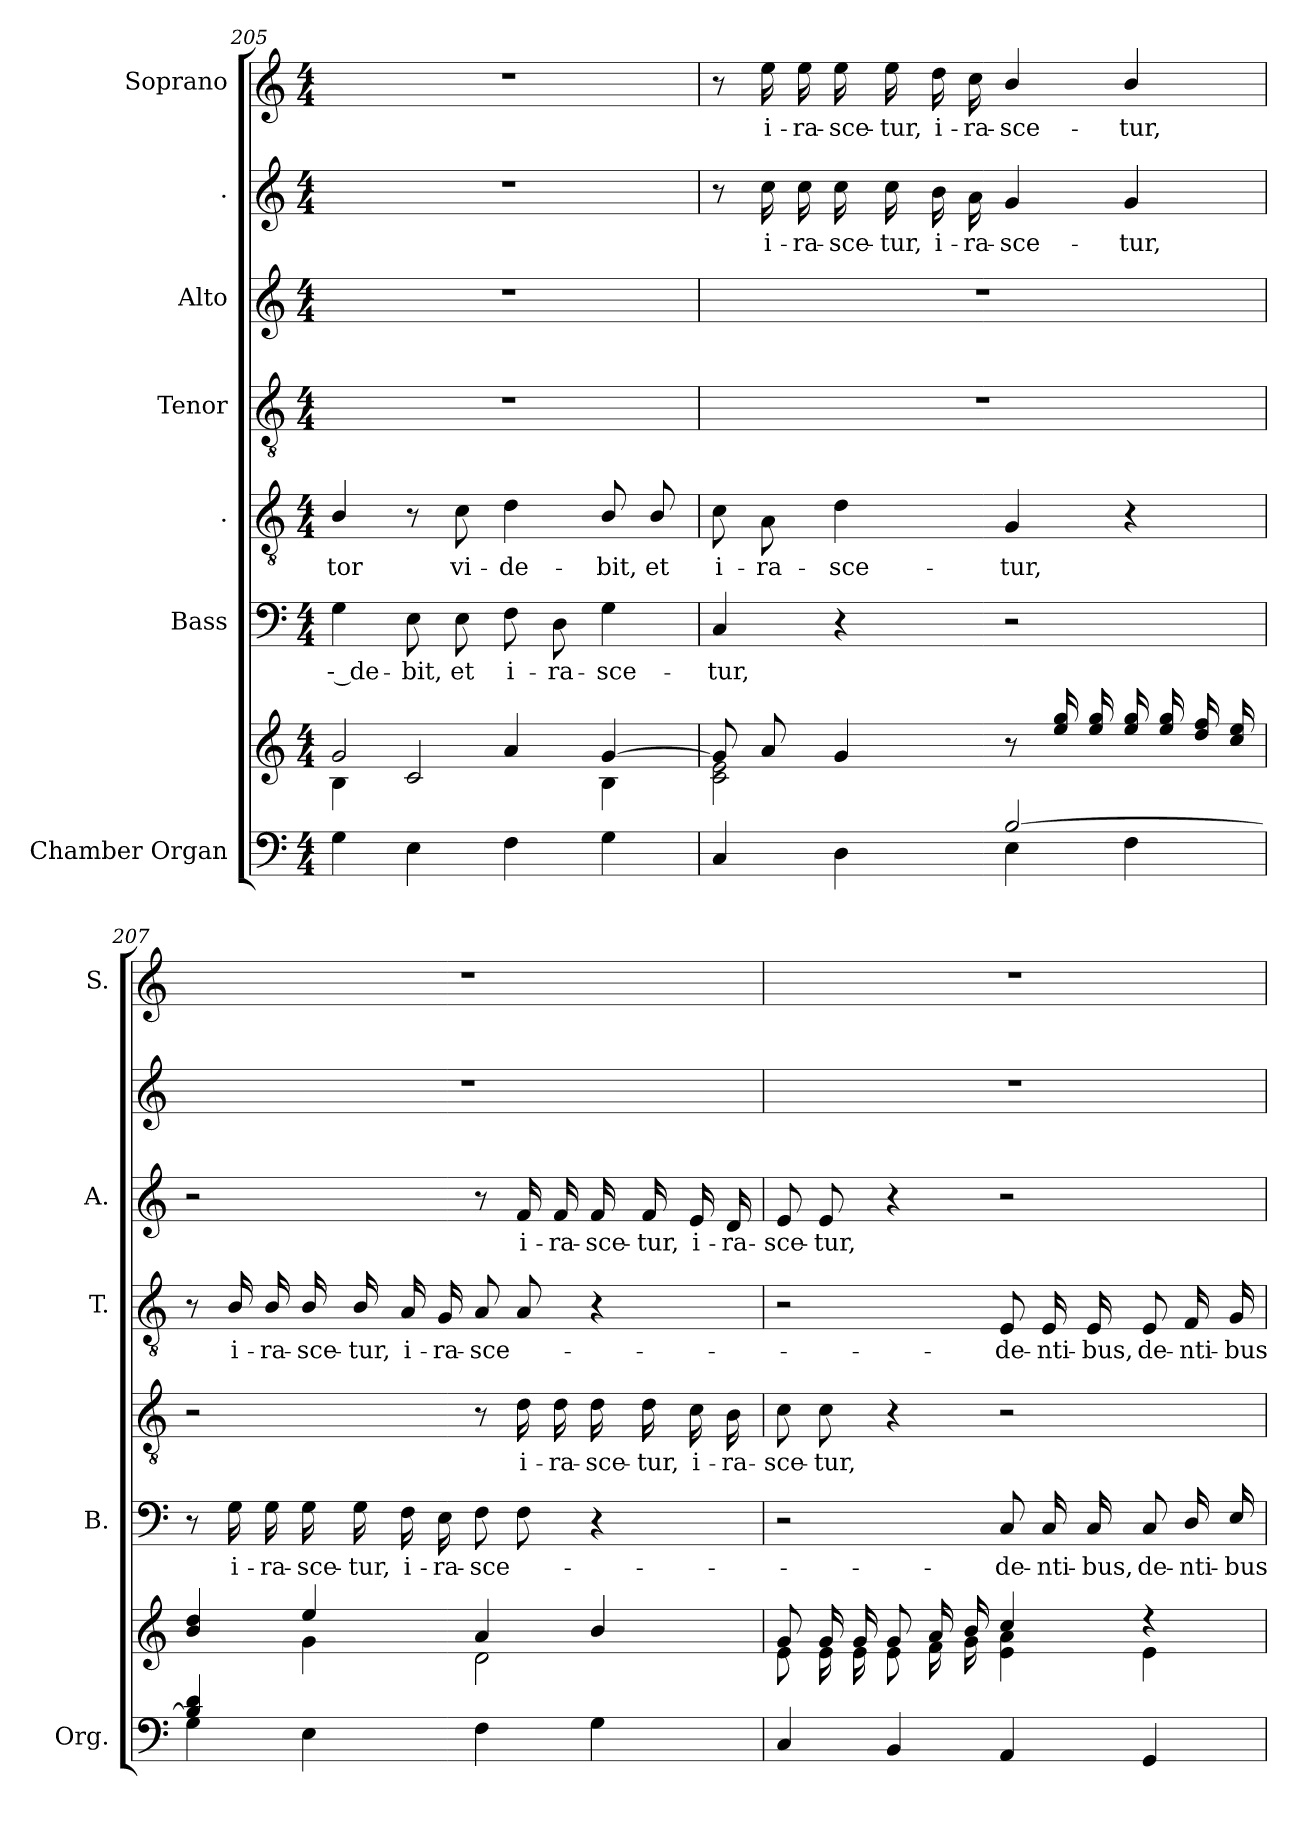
**kern	**kern	**kern	**text	**kern	**text	**kern	**text	**kern	**text	**kern	**text	**kern	**text
*part7	*part7	*part6	*part6	*part5	*part5	*part4	*part4	*part3	*part3	*part2	*part2	*part1	*part1
*staff8	*staff7	*staff6	*staff6	*staff5	*staff5	*staff4	*staff4	*staff3	*staff3	*staff2	*staff2	*staff1	*staff1
*I"Chamber  Organ	*	*I"Bass	*	*I".	*	*I"Tenor	*	*I"Alto	*	*I".	*	*I"Soprano	*
*I'Org.	*	*I'B.	*	*	*	*I'T.	*	*I'A.	*	*	*	*I'S.	*
*clefF4	*clefG2	*clefF4	*	*clefGv2	*	*clefGv2	*	*clefG2	*	*clefG2	*	*clefG2	*
*	*	*	*	*ITrd7c12	*	*ITrd7c12	*	*	*	*	*	*	*
*k[]	*k[]	*k[]	*	*k[]	*	*k[]	*	*k[]	*	*k[]	*	*k[]	*
*C:	*C:	*C:	*	*C:	*	*C:	*	*C:	*	*C:	*	*C:	*
*M4/4	*M4/4	*M4/4	*	*M4/4	*	*M4/4	*	*M4/4	*	*M4/4	*	*M4/4	*
=205	=205	=205	=205	=205	=205	=205	=205	=205	=205	=205	=205	=205	=205
*	*^	*	*	*	*	*	*	*	*	*	*	*	*
!	!	!	!	!LO:LY:b:color=#000000	!	!	!	!	!	!	!	!	!	!
!	!	!	!	!	!	!LO:LY:b:color=#000000	!	!	!	!	!	!	!	!
4Gi\	2gi/	4Bi\	4Gi\	-- de-	4BBi/	-tor	1r	.	1r	.	1r	.	1r	.
!	!	!	!	!LO:LY:b:color=#000000	!	!	!	!	!	!	!	!	!	!
4Ei\	.	2ci/	8Ei\	-bit,	8r	.	.	.	.	.	.	.	.	.
!	!	!	!	!LO:LY:b:color=#000000	!	!	!	!	!	!	!	!	!	!
!	!	!	!	!	!	!LO:LY:b:color=#000000	!	!	!	!	!	!	!	!
.	.	.	8Ei\	et	8Ci\	vi-	.	.	.	.	.	.	.	.
!	!	!	!	!LO:LY:b:color=#000000	!	!	!	!	!	!	!	!	!	!
!	!	!	!	!	!	!LO:LY:b:color=#000000	!	!	!	!	!	!	!	!
4Fi\	4ai/	.	8Fi\	i-	4Di\	-de-	.	.	.	.	.	.	.	.
!	!	!	!	!LO:LY:b:color=#000000	!	!	!	!	!	!	!	!	!	!
.	.	.	8Di\	-ra-	.	.	.	.	.	.	.	.	.	.
!	!	!	!	!LO:LY:b:color=#000000	!	!	!	!	!	!	!	!	!	!
!	!	!	!	!	!	!LO:LY:b:color=#000000	!	!	!	!	!	!	!	!
4Gi\	[4gi/	4Bi\	4Gi\	-sce-	8BBi/	-bit,	.	.	.	.	.	.	.	.
!	!	!	!	!	!	!LO:LY:b:color=#000000	!	!	!	!	!	!	!	!
.	.	.	.	.	8BBi/	et	.	.	.	.	.	.	.	.
=206	=206	=206	=206	=206	=206	=206	=206	=206	=206	=206	=206	=206	=206	=206
*^	*	*	*	*	*	*	*	*	*	*	*	*	*	*
!	!	!	!	!	!LO:LY:b:color=#000000	!	!	!	!	!	!	!	!	!	!
!	!	!	!	!	!	!	!LO:LY:b:color=#000000	!	!	!	!	!	!	!	!
2ryy	4Ci/	8gi/]	2ci\ 2ei	4Ci/	-tur,	8Ci\	i-	1r	.	1r	.	8r	.	8r	.
!	!	!	!	!	!	!	!LO:LY:b:color=#000000	!	!	!	!	!	!	!	!
!	!	!	!	!	!	!	!	!	!	!	!	!	!LO:LY:b:color=#000000	!	!
!	!	!	!	!	!	!	!	!	!	!	!	!	!	!	!LO:LY:b:color=#000000
.	.	8ai/	.	.	.	8AAi\	-ra-	.	.	.	.	16cci\	i-	16eei\	i-
!	!	!	!	!	!	!	!	!	!	!	!	!	!LO:LY:b:color=#000000	!	!
!	!	!	!	!	!	!	!	!	!	!	!	!	!	!	!LO:LY:b:color=#000000
.	.	.	.	.	.	.	.	.	.	.	.	16cci\	-ra-	16eei\	-ra-
!	!	!	!	!	!	!	!LO:LY:b:color=#000000	!	!	!	!	!	!	!	!
!	!	!	!	!	!	!	!	!	!	!	!	!	!LO:LY:b:color=#000000	!	!
!	!	!	!	!	!	!	!	!	!	!	!	!	!	!	!LO:LY:b:color=#000000
.	4Di\	4gi/	.	4r	.	4Di\	-sce-	.	.	.	.	16cci\	-sce-	16eei\	-sce-
!	!	!	!	!	!	!	!	!	!	!	!	!	!LO:LY:b:color=#000000	!	!
!	!	!	!	!	!	!	!	!	!	!	!	!	!	!	!LO:LY:b:color=#000000
.	.	.	.	.	.	.	.	.	.	.	.	16cci\	-tur,	16eei\	-tur,
!	!	!	!	!	!	!	!	!	!	!	!	!	!LO:LY:b:color=#000000	!	!
!	!	!	!	!	!	!	!	!	!	!	!	!	!	!	!LO:LY:b:color=#000000
.	.	.	.	.	.	.	.	.	.	.	.	16bi\	i-	16ddi\	i-
!	!	!	!	!	!	!	!	!	!	!	!	!	!LO:LY:b:color=#000000	!	!
!	!	!	!	!	!	!	!	!	!	!	!	!	!	!	!LO:LY:b:color=#000000
.	.	.	.	.	.	.	.	.	.	.	.	16ai\	-ra-	16cci\	-ra-
!	!	!	!	!	!	!	!LO:LY:b:color=#000000	!	!	!	!	!	!	!	!
!	!	!	!	!	!	!	!	!	!	!	!	!	!LO:LY:b:color=#000000	!	!
!	!	!	!	!	!	!	!	!	!	!	!	!	!	!	!LO:LY:b:color=#000000
[2Bi/	4Ei\	8r	2ryy	2r	.	4GGi/	-tur,	.	.	.	.	4gi/	-sce-	4bi/	-sce-
.	.	16eei/ 16ggi	.	.	.	.	.	.	.	.	.	.	.	.	.
.	.	16eei/ 16ggi	.	.	.	.	.	.	.	.	.	.	.	.	.
!	!	!	!	!	!	!	!	!	!	!	!	!	!LO:LY:b:color=#000000	!	!
!	!	!	!	!	!	!	!	!	!	!	!	!	!	!	!LO:LY:b:color=#000000
.	4Fi\	16eei/ 16ggi	.	.	.	4r	.	.	.	.	.	4gi/	-tur,	4bi/	-tur,
.	.	16eei/ 16ggi	.	.	.	.	.	.	.	.	.	.	.	.	.
.	.	16ddi/ 16ffi	.	.	.	.	.	.	.	.	.	.	.	.	.
.	.	16cci/ 16eei	.	.	.	.	.	.	.	.	.	.	.	.	.
!!LO:LB:g=z
=207	=207	=207	=207	=207	=207	=207	=207	=207	=207	=207	=207	=207	=207	=207	=207
4Bi/] 4di	4Gi\	4bi/ 4ddi	4ryy	8r	.	2r	.	8r	.	2r	.	1r	.	1r	.
!	!	!	!	!	!LO:LY:b:color=#000000	!	!	!	!	!	!	!	!	!	!
!	!	!	!	!	!	!	!	!	!LO:LY:b:color=#000000	!	!	!	!	!	!
.	.	.	.	16Gi\	i-	.	.	16BBi/	i-	.	.	.	.	.	.
!	!	!	!	!	!LO:LY:b:color=#000000	!	!	!	!	!	!	!	!	!	!
!	!	!	!	!	!	!	!	!	!LO:LY:b:color=#000000	!	!	!	!	!	!
.	.	.	.	16Gi\	-ra-	.	.	16BBi/	-ra-	.	.	.	.	.	.
!	!	!	!	!	!LO:LY:b:color=#000000	!	!	!	!	!	!	!	!	!	!
!	!	!	!	!	!	!	!	!	!LO:LY:b:color=#000000	!	!	!	!	!	!
2.ryy	4Ei\	4eei/	4gi\	16Gi\	-sce-	.	.	16BBi/	-sce-	.	.	.	.	.	.
!	!	!	!	!	!LO:LY:b:color=#000000	!	!	!	!	!	!	!	!	!	!
!	!	!	!	!	!	!	!	!	!LO:LY:b:color=#000000	!	!	!	!	!	!
.	.	.	.	16Gi\	-tur,	.	.	16BBi/	-tur,	.	.	.	.	.	.
!	!	!	!	!	!LO:LY:b:color=#000000	!	!	!	!	!	!	!	!	!	!
!	!	!	!	!	!	!	!	!	!LO:LY:b:color=#000000	!	!	!	!	!	!
.	.	.	.	16Fi\	i-	.	.	16AAi/	i-	.	.	.	.	.	.
!	!	!	!	!	!LO:LY:b:color=#000000	!	!	!	!	!	!	!	!	!	!
!	!	!	!	!	!	!	!	!	!LO:LY:b:color=#000000	!	!	!	!	!	!
.	.	.	.	16Ei\	-ra-	.	.	16GGi/	-ra-	.	.	.	.	.	.
!	!	!	!	!	!LO:LY:b:color=#000000	!	!	!	!	!	!	!	!	!	!
!	!	!	!	!	!	!	!	!	!LO:LY:b:color=#000000	!	!	!	!	!	!
.	4Fi\	4ai/	2di\	8Fi\	-sce-	8r	.	8AAi/	-sce-	8r	.	.	.	.	.
!	!	!	!	!	!	!	!LO:LY:b:color=#000000	!	!	!	!	!	!	!	!
!	!	!	!	!	!	!	!	!	!	!	!LO:LY:b:color=#000000	!	!	!	!
.	.	.	.	8Fi\	.	16Di\	i-	8AAi/	.	16fi/	i-	.	.	.	.
!	!	!	!	!	!	!	!LO:LY:b:color=#000000	!	!	!	!	!	!	!	!
!	!	!	!	!	!	!	!	!	!	!	!LO:LY:b:color=#000000	!	!	!	!
.	.	.	.	.	.	16Di\	-ra-	.	.	16fi/	-ra-	.	.	.	.
!	!	!	!	!	!LO:LY:b:color=#000000	!	!	!	!	!	!	!	!	!	!
!	!	!	!	!	!	!	!LO:LY:b:color=#000000	!	!	!	!	!	!	!	!
!	!	!	!	!	!	!	!	!	!LO:LY:b:color=#000000	!	!	!	!	!	!
!	!	!	!	!	!	!	!	!	!	!	!LO:LY:b:color=#000000	!	!	!	!
.	4Gi\	4bi/	.	4r	-tur,	16Di\	-sce-	4r	-tur,	16fi/	-sce-	.	.	.	.
!	!	!	!	!	!	!	!LO:LY:b:color=#000000	!	!	!	!	!	!	!	!
!	!	!	!	!	!	!	!	!	!	!	!LO:LY:b:color=#000000	!	!	!	!
.	.	.	.	.	.	16Di\	-tur,	.	.	16fi/	-tur,	.	.	.	.
!	!	!	!	!	!	!	!LO:LY:b:color=#000000	!	!	!	!	!	!	!	!
!	!	!	!	!	!	!	!	!	!	!	!LO:LY:b:color=#000000	!	!	!	!
.	.	.	.	.	.	16Ci\	i-	.	.	16ei/	i-	.	.	.	.
!	!	!	!	!	!	!	!LO:LY:b:color=#000000	!	!	!	!	!	!	!	!
!	!	!	!	!	!	!	!	!	!	!	!LO:LY:b:color=#000000	!	!	!	!
.	.	.	.	.	.	16BBi\	-ra-	.	.	16di/	-ra-	.	.	.	.
*v	*v	*	*	*	*	*	*	*	*	*	*	*	*	*	*
=208	=208	=208	=208	=208	=208	=208	=208	=208	=208	=208	=208	=208	=208	=208
!	!	!	!	!	!	!LO:LY:b:color=#000000	!	!	!	!	!	!	!	!
!	!	!	!	!	!	!	!	!	!	!LO:LY:b:color=#000000	!	!	!	!
4Ci/	8gi/	8ei\	2r	.	8Ci\	-sce-	2r	.	8ei/	-sce-	1r	.	1r	.
!	!	!	!	!	!	!LO:LY:b:color=#000000	!	!	!	!	!	!	!	!
!	!	!	!	!	!	!	!	!	!	!LO:LY:b:color=#000000	!	!	!	!
.	16gi/	16ei\	.	.	8Ci\	-tur,	.	.	8ei/	-tur,	.	.	.	.
.	16gi/	16ei\	.	.	.	.	.	.	.	.	.	.	.	.
4BBi/	8gi/	8ei\	.	.	4r	.	.	.	4r	.	.	.	.	.
.	16ai/	16fi\	.	.	.	.	.	.	.	.	.	.	.	.
.	16bi/	16gi\	.	.	.	.	.	.	.	.	.	.	.	.
!	!	!	!	!LO:LY:b:color=#000000	!	!	!	!	!	!	!	!	!	!
!	!	!	!	!	!	!	!	!LO:LY:b:color=#000000	!	!	!	!	!	!
4AAi/	4cci/	4ei\ 4ai	8Ci/	de-	2r	.	8EEi/	de-	2r	.	.	.	.	.
!	!	!	!	!LO:LY:b:color=#000000	!	!	!	!	!	!	!	!	!	!
!	!	!	!	!	!	!	!	!LO:LY:b:color=#000000	!	!	!	!	!	!
.	.	.	16Ci/	-nti-	.	.	16EEi/	-nti-	.	.	.	.	.	.
!	!	!	!	!LO:LY:b:color=#000000	!	!	!	!	!	!	!	!	!	!
!	!	!	!	!	!	!	!	!LO:LY:b:color=#000000	!	!	!	!	!	!
.	.	.	16Ci/	-bus,	.	.	16EEi/	-bus,	.	.	.	.	.	.
!	!	!	!	!LO:LY:b:color=#000000	!	!	!	!	!	!	!	!	!	!
!	!	!	!	!	!	!	!	!LO:LY:b:color=#000000	!	!	!	!	!	!
4GGi/	4r	4ei\	8Ci/	de-	.	.	8EEi/	de-	.	.	.	.	.	.
!	!	!	!	!LO:LY:b:color=#000000	!	!	!	!	!	!	!	!	!	!
!	!	!	!	!	!	!	!	!LO:LY:b:color=#000000	!	!	!	!	!	!
.	.	.	16Di/	-nti-	.	.	16FFi/	-nti-	.	.	.	.	.	.
!	!	!	!	!LO:LY:b:color=#000000	!	!	!	!	!	!	!	!	!	!
!	!	!	!	!	!	!	!	!LO:LY:b:color=#000000	!	!	!	!	!	!
.	.	.	16Ei/	-bus	.	.	16GGi/	-bus	.	.	.	.	.	.
*	*v	*v	*	*	*	*	*	*	*	*	*	*	*	*
=	=	=	=	=	=	=	=	=	=	=	=	=	=
*-	*-	*-	*-	*-	*-	*-	*-	*-	*-	*-	*-	*-	*-
